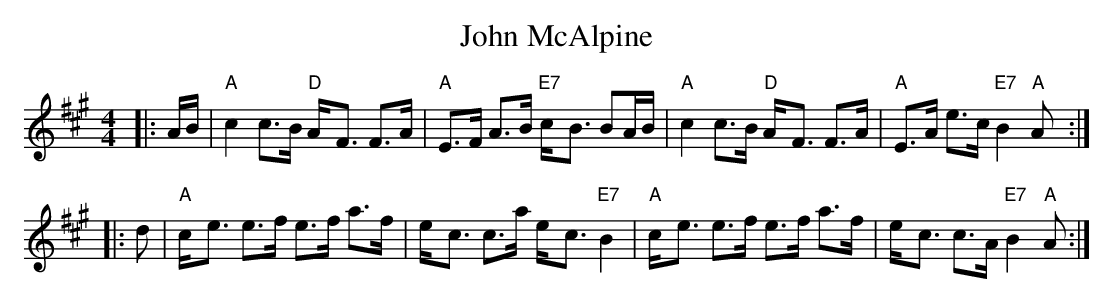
X:1
T: John McAlpine
M: 4/4
L: 1/8
K: A
|: A/B/ \
| "A"c2 c>B "D"A-<F F>A | "A"E>F A>B "E7"c-<B BA/B/ \
| "A"c2 c>B "D"A-<F F>A | "A"E>A e>c "E7"B2 "A"A :|
|: d \
| "A"c-<e e>f e>f a>f | e-<c c>a  e-<c "E7"B2 \
| "A"c-<e e>f e>f a>f | e-<c c>A "E7"B2 "A"A :|
